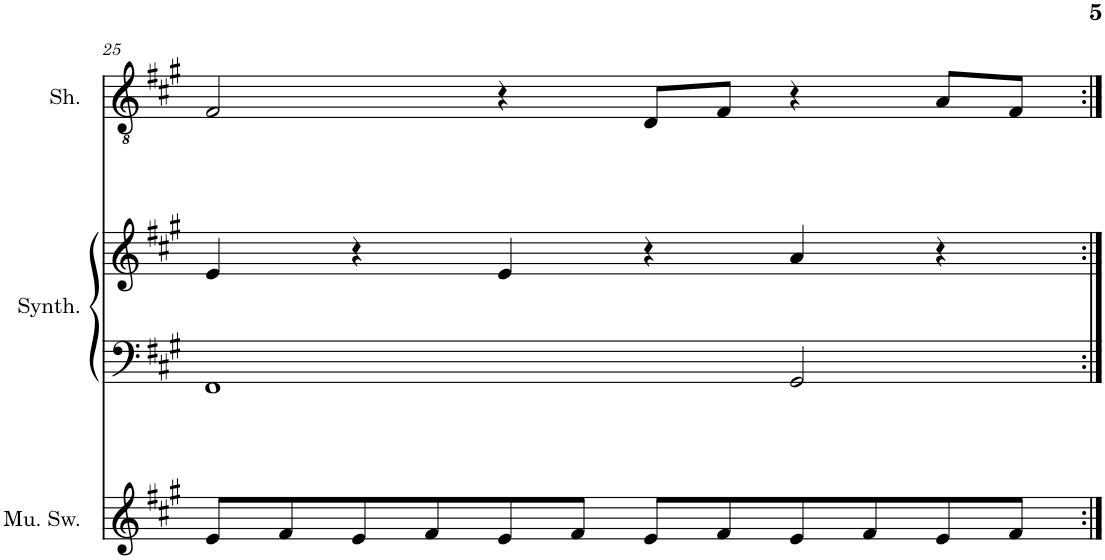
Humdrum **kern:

**kern	**kern	**kern	**kern
*part3	*part2	*part2	*part1
*staff4	*staff3	*staff2	*staff1
*I"Musical Saw	*I"Square Synthesizer	*	*I"Shamisen
*I'Mu. Sw.	*I'Synth.	*	*I'Sh.
!!LO:PB:g=z
*clefG2	*clefF4	*clefG2	*clefGv2
*k[f#c#g#]	*k[f#c#g#]	*k[f#c#g#]	*k[f#c#g#]
*M6/4	*M6/4	*M6/4	*M6/4
=25	=25	=25	=25
8e/L	1FF#	4e/	2F#/
8f#/	.	.	.
8e/	.	4r	.
8f#/	.	.	.
8e/	.	4e/	4r
8f#/J	.	.	.
8e/L	.	4r	8D/L
8f#/	.	.	8F#/J
8e/	2GG#/	4a/	4r
8f#/	.	.	.
8e/	.	4r	8A/L
8f#/J	.	.	8F#/J
=:|!	=:|!	=:|!	=:|!
*-	*-	*-	*-
